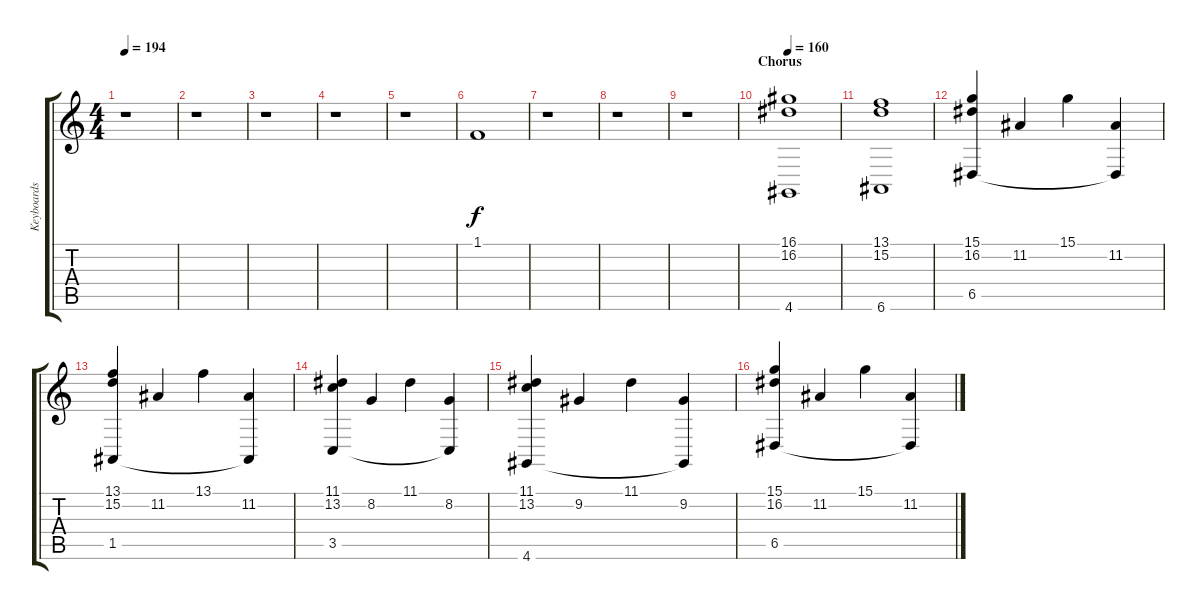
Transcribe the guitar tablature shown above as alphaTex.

\track ("Keyboards 1" "Keyboards ") {instrument tubularbells}
\staff {score tabs}
\tuning (E4 B3 G3 D3 A2 E2) {hide}
\ts (4 4)
\tempo 194
\clef g2
\ks c
r.1{dy f} |
r.1 |
r.1 |
r.1 |
r.1 |
1.1.1{volume 5 instrument reversecymbal} |
r.1 |
r.1 |
r.1 |
\section ("" "Chorus")
\tempo 160
(16.1 16.2 4.6).1{volume 16 instrument acousticgrandpiano} |
(13.1 15.2 6.6).1 |
(15.1 16.2 6.5).4 11.2.4 15.1.4 (11.2 6.5{t}).4 |
(13.1 15.2 1.5).4 11.2.4 13.1.4 (11.2 1.5{t}).4 |
(11.1 13.2 3.5).4 8.2.4 11.1.4 (8.2 3.5{t}).4 |
(11.1 13.2 4.6).4 9.2.4 11.1.4 (9.2 4.6{t}).4 |
(15.1 16.2 6.5).4 11.2.4 15.1.4 (11.2 6.5{t}).4
